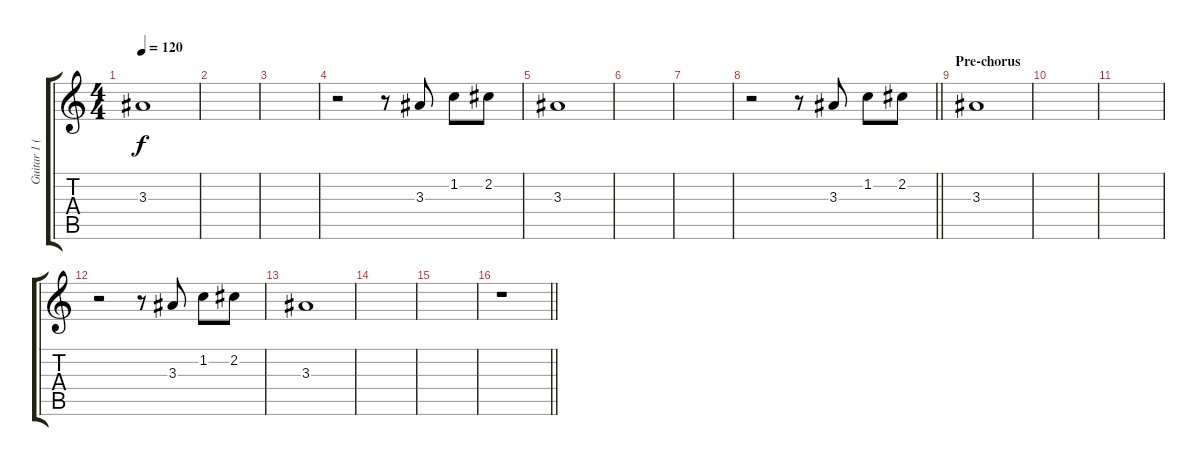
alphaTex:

\track ("Guitar 1 (Aaron)" "Guitar 1 (") {instrument distortionguitar}
\staff {score tabs}
\tuning (E4 B3 G3 D3 A2 D2) {hide}
\ts (4 4)
\tempo 120
\clef g2
\ks c
3.3.1{dy f volume 0} |
|
|
r.2 r.8 3.3.8{volume 10} 1.2.8 2.2.8 |
3.3.1{volume 0} |
|
|
\barLineRight lightlight
r.2 r.8 3.3.8{volume 10} 1.2.8 2.2.8 |
\section ("" "Pre-chorus")
3.3.1{volume 0} |
|
|
r.2 r.8 3.3.8{volume 10} 1.2.8 2.2.8 |
3.3.1{volume 0} |
|
|
\barLineRight lightlight
r.1
